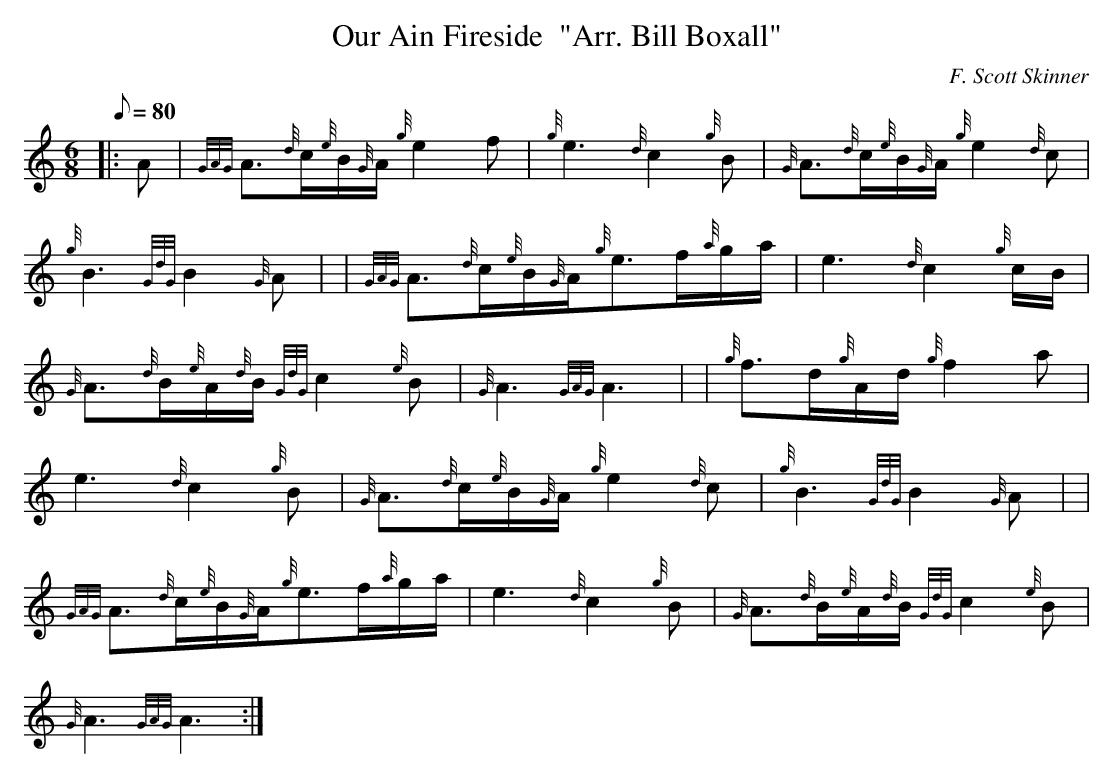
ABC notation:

X:1
T:Our Ain Fireside  "Arr. Bill Boxall"
M:6/8
L:1/8
Q:80
C:F. Scott Skinner
K:HP
|: A | \
{GAG}A3/2{d}c/2{e}B/2{G}A/2{g}e2f | \
{g}e3{d}c2{g}B | \
{G}A3/2{d}c/2{e}B/2{G}A/2{g}e2{d}c |
{g}B3{GdG}B2{G}A | | \
{GAG}A3/2{d}c/2{e}B/2{G}A/2{g}e3/2f/2{a}g/2a/2 | \
e3{d}c2{g}c/2B/2 |
{G}A3/2{d}B/2{e}A/2{d}B/2{GdG}c2{e}B | \
{G}A3{GAG}A3 | | \
{g}f3/2d/2{g}A/2d/2{g}f2a |
e3{d}c2{g}B | \
{G}A3/2{d}c/2{e}B/2{G}A/2{g}e2{d}c | \
{g}B3{GdG}B2{G}A| |
{GAG}A3/2{d}c/2{e}B/2{G}A/2{g}e3/2f/2{a}g/2a/2 | \
e3{d}c2{g}B | \
{G}A3/2{d}B/2{e}A/2{d}B/2{GdG}c2{e}B |
{G}A3{GAG}A3 :|
